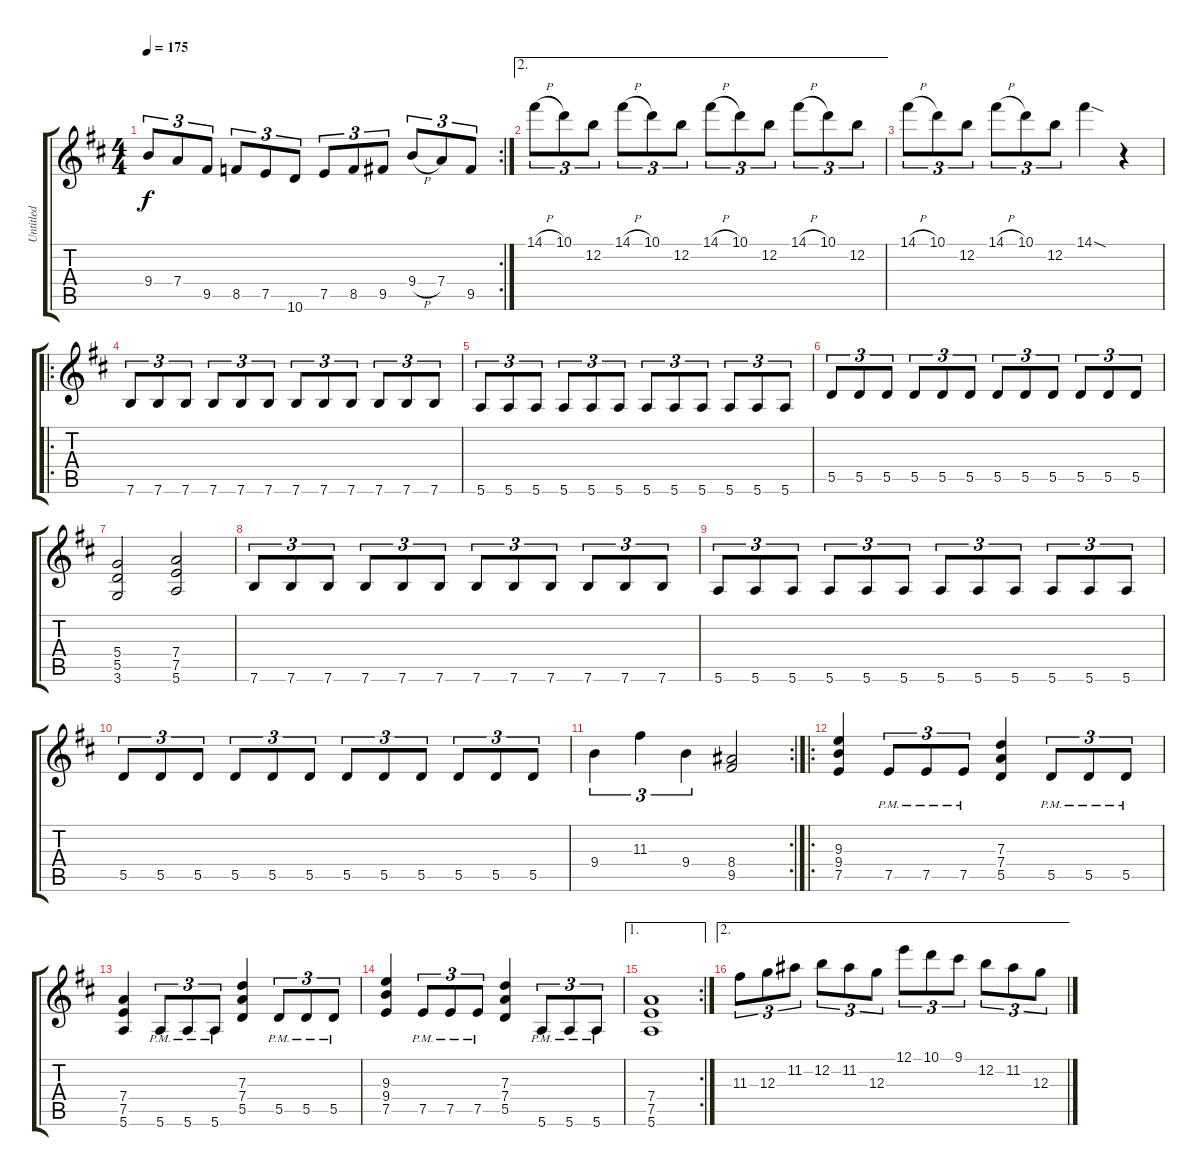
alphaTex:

\track ("Untitled" "Untitled") {instrument distortionguitar}
\staff {score tabs}
\tuning (E4 B3 G3 D3 A2 E2) {hide}
\rc 2
\ts (4 4)
\tempo 175
\clef g2
\ks d
9.4.8{tu (3 2) dy f} 7.4.8{tu (3 2)} 9.5.8{tu (3 2)} 8.5.8{tu (3 2)} 7.5.8{tu (3 2)} 10.6.8{tu (3 2)} 7.5.8{tu (3 2)} 8.5.8{tu (3 2)} 9.5.8{tu (3 2)} 9.4{h}.8{tu (3 2)} 7.4.8{tu (3 2)} 9.5.8{tu (3 2)} |
\ae 2
14.1{h}.8{tu (3 2)} 10.1.8{tu (3 2)} 12.2.8{tu (3 2)} 14.1{h}.8{tu (3 2)} 10.1.8{tu (3 2)} 12.2.8{tu (3 2)} 14.1{h}.8{tu (3 2)} 10.1.8{tu (3 2)} 12.2.8{tu (3 2)} 14.1{h}.8{tu (3 2)} 10.1.8{tu (3 2)} 12.2.8{tu (3 2)} |
14.1{h}.8{tu (3 2)} 10.1.8{tu (3 2)} 12.2.8{tu (3 2)} 14.1{h}.8{tu (3 2)} 10.1.8{tu (3 2)} 12.2.8{tu (3 2)} 14.1{sod}.4 r.4 |
\ro
7.6.8{tu (3 2)} 7.6.8{tu (3 2)} 7.6.8{tu (3 2)} 7.6.8{tu (3 2)} 7.6.8{tu (3 2)} 7.6.8{tu (3 2)} 7.6.8{tu (3 2)} 7.6.8{tu (3 2)} 7.6.8{tu (3 2)} 7.6.8{tu (3 2)} 7.6.8{tu (3 2)} 7.6.8{tu (3 2)} |
5.6.8{tu (3 2)} 5.6.8{tu (3 2)} 5.6.8{tu (3 2)} 5.6.8{tu (3 2)} 5.6.8{tu (3 2)} 5.6.8{tu (3 2)} 5.6.8{tu (3 2)} 5.6.8{tu (3 2)} 5.6.8{tu (3 2)} 5.6.8{tu (3 2)} 5.6.8{tu (3 2)} 5.6.8{tu (3 2)} |
5.5.8{tu (3 2)} 5.5.8{tu (3 2)} 5.5.8{tu (3 2)} 5.5.8{tu (3 2)} 5.5.8{tu (3 2)} 5.5.8{tu (3 2)} 5.5.8{tu (3 2)} 5.5.8{tu (3 2)} 5.5.8{tu (3 2)} 5.5.8{tu (3 2)} 5.5.8{tu (3 2)} 5.5.8{tu (3 2)} |
(5.4 5.5 3.6).2 (7.4 7.5 5.6).2 |
7.6.8{tu (3 2)} 7.6.8{tu (3 2)} 7.6.8{tu (3 2)} 7.6.8{tu (3 2)} 7.6.8{tu (3 2)} 7.6.8{tu (3 2)} 7.6.8{tu (3 2)} 7.6.8{tu (3 2)} 7.6.8{tu (3 2)} 7.6.8{tu (3 2)} 7.6.8{tu (3 2)} 7.6.8{tu (3 2)} |
5.6.8{tu (3 2)} 5.6.8{tu (3 2)} 5.6.8{tu (3 2)} 5.6.8{tu (3 2)} 5.6.8{tu (3 2)} 5.6.8{tu (3 2)} 5.6.8{tu (3 2)} 5.6.8{tu (3 2)} 5.6.8{tu (3 2)} 5.6.8{tu (3 2)} 5.6.8{tu (3 2)} 5.6.8{tu (3 2)} |
5.5.8{tu (3 2)} 5.5.8{tu (3 2)} 5.5.8{tu (3 2)} 5.5.8{tu (3 2)} 5.5.8{tu (3 2)} 5.5.8{tu (3 2)} 5.5.8{tu (3 2)} 5.5.8{tu (3 2)} 5.5.8{tu (3 2)} 5.5.8{tu (3 2)} 5.5.8{tu (3 2)} 5.5.8{tu (3 2)} |
\rc 2
9.4.4{tu (3 2)} 11.3.4{tu (3 2)} 9.4.4{tu (3 2)} (8.4 9.5).2 |
\ro
(9.3 9.4 7.5).4 7.5{pm}.8{tu (3 2)} 7.5{pm}.8{tu (3 2)} 7.5{pm}.8{tu (3 2)} (7.3 7.4 5.5).4 5.5{pm}.8{tu (3 2)} 5.5{pm}.8{tu (3 2)} 5.5{pm}.8{tu (3 2)} |
(7.4 7.5 5.6).4 5.6{pm}.8{tu (3 2)} 5.6{pm}.8{tu (3 2)} 5.6{pm}.8{tu (3 2)} (7.3 7.4 5.5).4 5.5{pm}.8{tu (3 2)} 5.5{pm}.8{tu (3 2)} 5.5{pm}.8{tu (3 2)} |
(9.3 9.4 7.5).4 7.5{pm}.8{tu (3 2)} 7.5{pm}.8{tu (3 2)} 7.5{pm}.8{tu (3 2)} (7.3 7.4 5.5).4 5.6{pm}.8{tu (3 2)} 5.6{pm}.8{tu (3 2)} 5.6{pm}.8{tu (3 2)} |
\ae 1
\rc 2
(7.4 7.5 5.6).1 |
\ae 2
11.3.8{tu (3 2)} 12.3.8{tu (3 2)} 11.2.8{tu (3 2)} 12.2.8{tu (3 2)} 11.2.8{tu (3 2)} 12.3.8{tu (3 2)} 12.1.8{tu (3 2)} 10.1.8{tu (3 2)} 9.1.8{tu (3 2)} 12.2.8{tu (3 2)} 11.2.8{tu (3 2)} 12.3.8{tu (3 2)}
